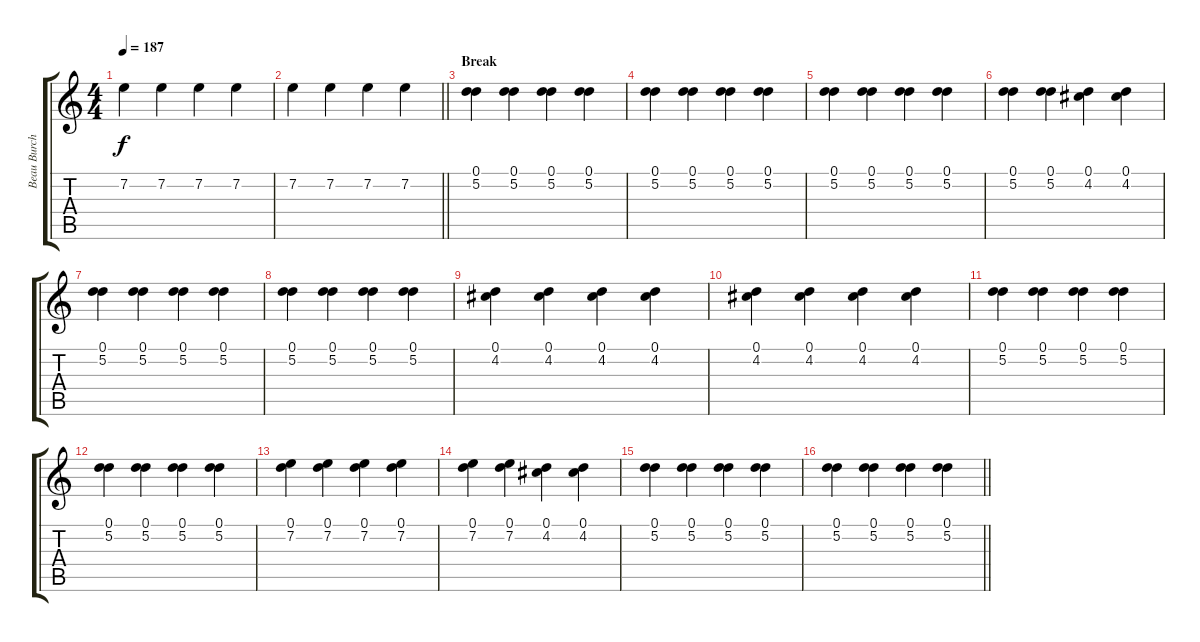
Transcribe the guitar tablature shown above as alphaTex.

\track ("Beau Burchell" "Beau Burch") {instrument overdrivenguitar}
\staff {score tabs}
\tuning (D4 A3 F3 C3 G2 D2) {hide}
\ts (4 4)
\tempo 187
\clef g2
\ks c
7.2.4{dy f} 7.2.4 7.2.4 7.2.4 |
\barLineRight lightlight
7.2.4 7.2.4 7.2.4 7.2.4 |
\section ("" "Break")
(0.1 5.2).4{volume 13 balance 16} (0.1 5.2).4 (0.1 5.2).4 (0.1 5.2).4 |
(0.1 5.2).4 (0.1 5.2).4 (0.1 5.2).4 (0.1 5.2).4 |
(0.1 5.2).4 (0.1 5.2).4 (0.1 5.2).4 (0.1 5.2).4 |
(0.1 5.2).4 (0.1 5.2).4 (0.1 4.2).4 (0.1 4.2).4 |
(0.1 5.2).4 (0.1 5.2).4 (0.1 5.2).4 (0.1 5.2).4 |
(0.1 5.2).4 (0.1 5.2).4 (0.1 5.2).4 (0.1 5.2).4 |
(0.1 4.2).4 (0.1 4.2).4 (0.1 4.2).4 (0.1 4.2).4 |
(0.1 4.2).4 (0.1 4.2).4 (0.1 4.2).4 (0.1 4.2).4 |
(0.1 5.2).4 (0.1 5.2).4 (0.1 5.2).4 (0.1 5.2).4 |
(0.1 5.2).4 (0.1 5.2).4 (0.1 5.2).4 (0.1 5.2).4 |
(0.1 7.2).4 (0.1 7.2).4 (0.1 7.2).4 (0.1 7.2).4 |
(0.1 7.2).4 (0.1 7.2).4 (0.1 4.2).4 (0.1 4.2).4 |
(0.1 5.2).4{volume 7} (0.1 5.2).4{volume 13} (0.1 5.2).4 (0.1 5.2).4 |
\barLineRight lightlight
(0.1 5.2).4 (0.1 5.2).4 (0.1 5.2).4 (0.1 5.2).4
